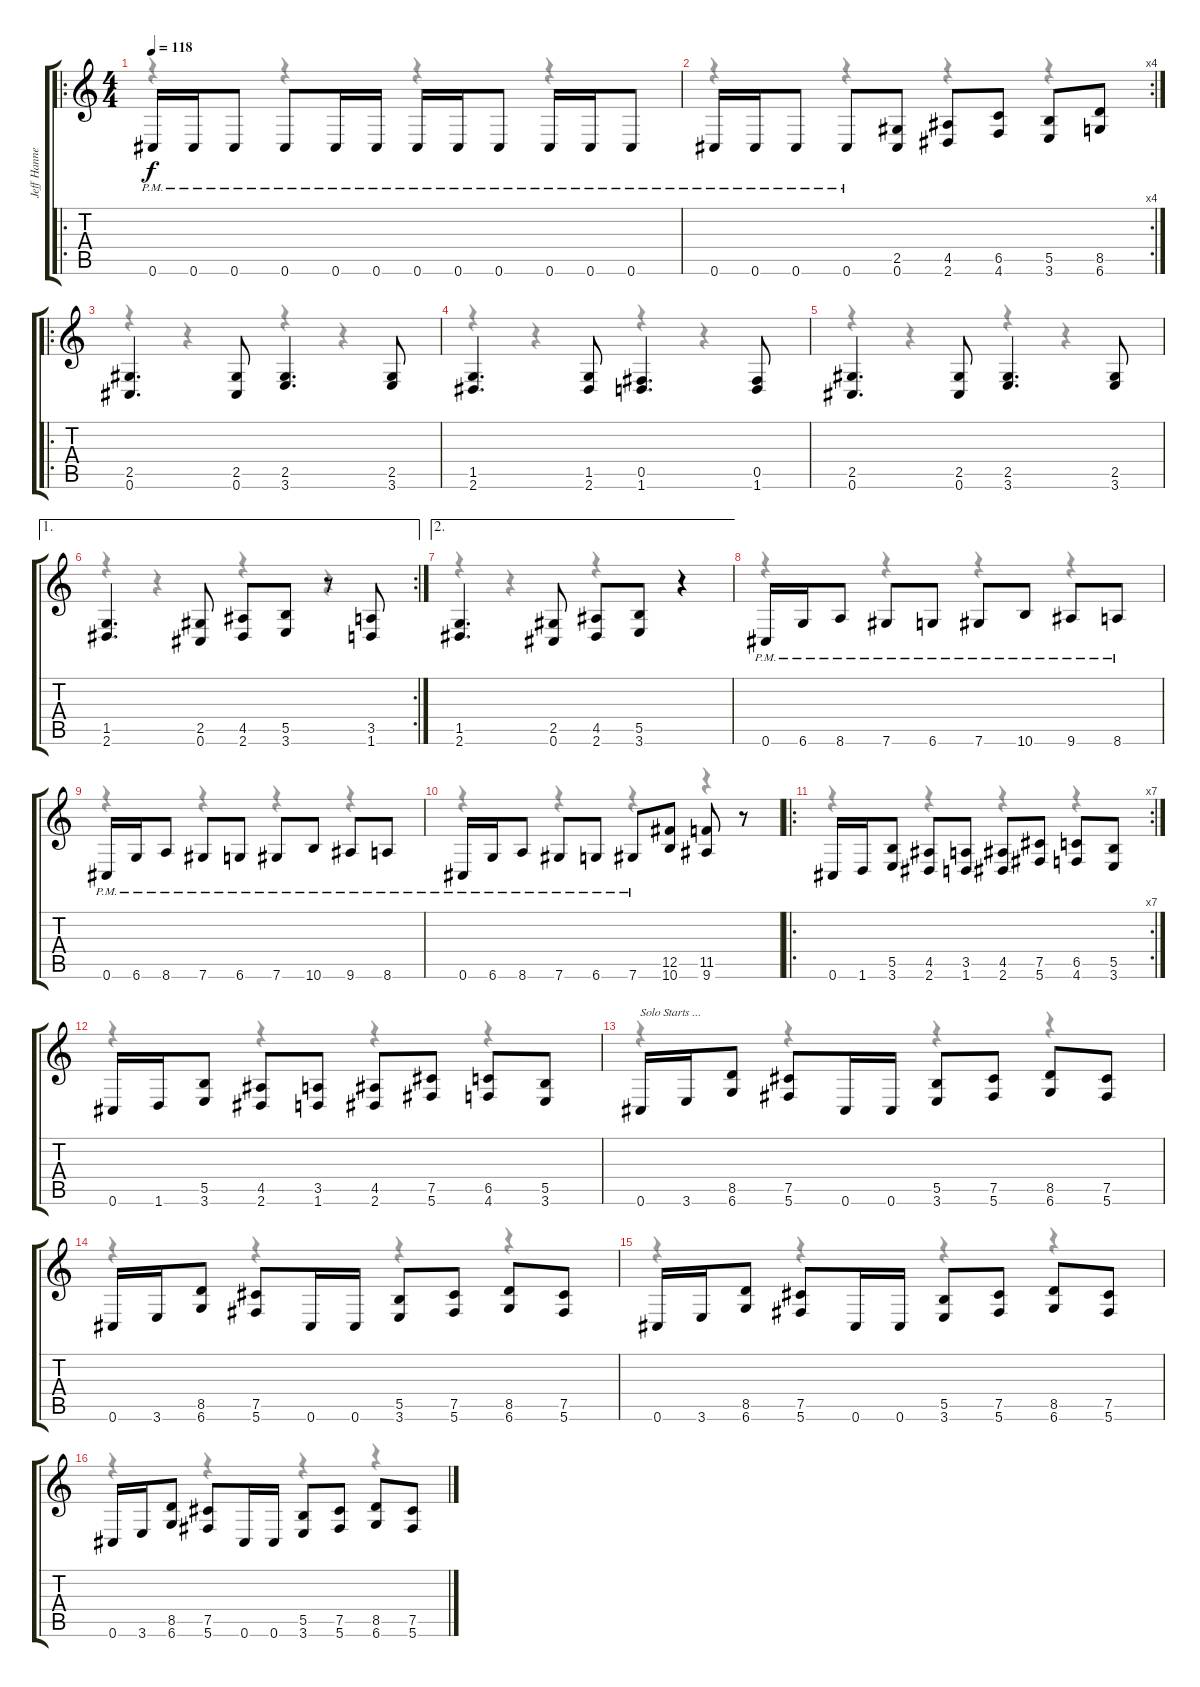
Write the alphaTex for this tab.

\track ("Jeff Hanneman" "Jeff Hanne") {instrument distortionguitar}
\staff {score tabs}
\tuning (Db4 Ab3 E3 B2 Gb2 Db2) {hide}
\voice
\ro
\ts (4 4)
\tempo 118
\clef g2
\ks c
0.6{pm}.16{dy f} 0.6{pm}.16 0.6{pm}.8 0.6{pm}.8 0.6{pm}.16 0.6{pm}.16 0.6{pm}.16 0.6{pm}.16 0.6{pm}.8 0.6{pm}.16 0.6{pm}.16 0.6{pm}.8 |
\rc 4
0.6{pm}.16 0.6{pm}.16 0.6{pm}.8 0.6{pm}.8 (2.5 0.6).8 (4.5 2.6).8 (6.5 4.6).8 (5.5 3.6).8 (8.5 6.6).8 |
\ro
(2.5 0.6).4{d} (2.5 0.6).8 (2.5 3.6).4{d} (2.5 3.6).8 |
(1.5 2.6).4{d} (1.5 2.6).8 (0.5 1.6).4{d} (0.5 1.6).8 |
(2.5 0.6).4{d} (2.5 0.6).8 (2.5 3.6).4{d} (2.5 3.6).8 |
\ae 1
\rc 2
(1.5 2.6).4{d} (2.5 0.6).8 (4.5 2.6).8 (5.5 3.6).8 r.8 (3.5 1.6).8 |
\ae 2
(1.5 2.6).4{d} (2.5 0.6).8 (4.5 2.6).8 (5.5 3.6).8 r.4 |
0.6{pm}.16 6.6{pm}.16 8.6{pm}.8 7.6{pm}.8 6.6{pm}.8 7.6{pm}.8 10.6{pm}.8 9.6{pm}.8 8.6{pm}.8 |
0.6{pm}.16 6.6{pm}.16 8.6{pm}.8 7.6{pm}.8 6.6{pm}.8 7.6{pm}.8 10.6{pm}.8 9.6{pm}.8 8.6{pm}.8 |
0.6{pm}.16 6.6{pm}.16 8.6{pm}.8 7.6{pm}.8 6.6{pm}.8 7.6{pm}.8 (12.5 10.6).8 (11.5 9.6).8 r.8 |
\ro
\rc 7
0.6.16 1.6.16 (5.5 3.6).8 (4.5 2.6).8 (3.5 1.6).8 (4.5 2.6).8 (7.5 5.6).8 (6.5 4.6).8 (5.5 3.6).8 |
0.6.16 1.6.16 (5.5 3.6).8 (4.5 2.6).8 (3.5 1.6).8 (4.5 2.6).8 (7.5 5.6).8 (6.5 4.6).8 (5.5 3.6).8 |
0.6.16{txt "Solo Starts ..."} 3.6.16 (8.5 6.6).8 (7.5 5.6).8 0.6.16 0.6.16 (5.5 3.6).8 (7.5 5.6).8 (8.5 6.6).8 (7.5 5.6).8 |
0.6.16 3.6.16 (8.5 6.6).8 (7.5 5.6).8 0.6.16 0.6.16 (5.5 3.6).8 (7.5 5.6).8 (8.5 6.6).8 (7.5 5.6).8 |
0.6.16 3.6.16 (8.5 6.6).8 (7.5 5.6).8 0.6.16 0.6.16 (5.5 3.6).8 (7.5 5.6).8 (8.5 6.6).8 (7.5 5.6).8 |
0.6.16 3.6.16 (8.5 6.6).8 (7.5 5.6).8 0.6.16 0.6.16 (5.5 3.6).8 (7.5 5.6).8 (8.5 6.6).8 (7.5 5.6).8
\voice
\clef g2
\ottava regular
\simile none
\ks c
r.4{dy f} r.4 r.4 r.4 |
r.4 r.4 r.4 r.4 |
r.4 r.4 r.4 r.4 |
r.4 r.4 r.4 r.4 |
r.4 r.4 r.4 r.4 |
r.4 r.4 r.4 r.4 |
r.4 r.4 r.4 r.4 |
r.4 r.4 r.4 r.4 |
r.4 r.4 r.4 r.4 |
r.4 r.4 r.4 r.4 |
r.4 r.4 r.4 r.4 |
r.4 r.4 r.4 r.4 |
r.4 r.4 r.4 r.4 |
r.4 r.4 r.4 r.4 |
r.4 r.4 r.4 r.4 |
r.4 r.4 r.4 r.4
